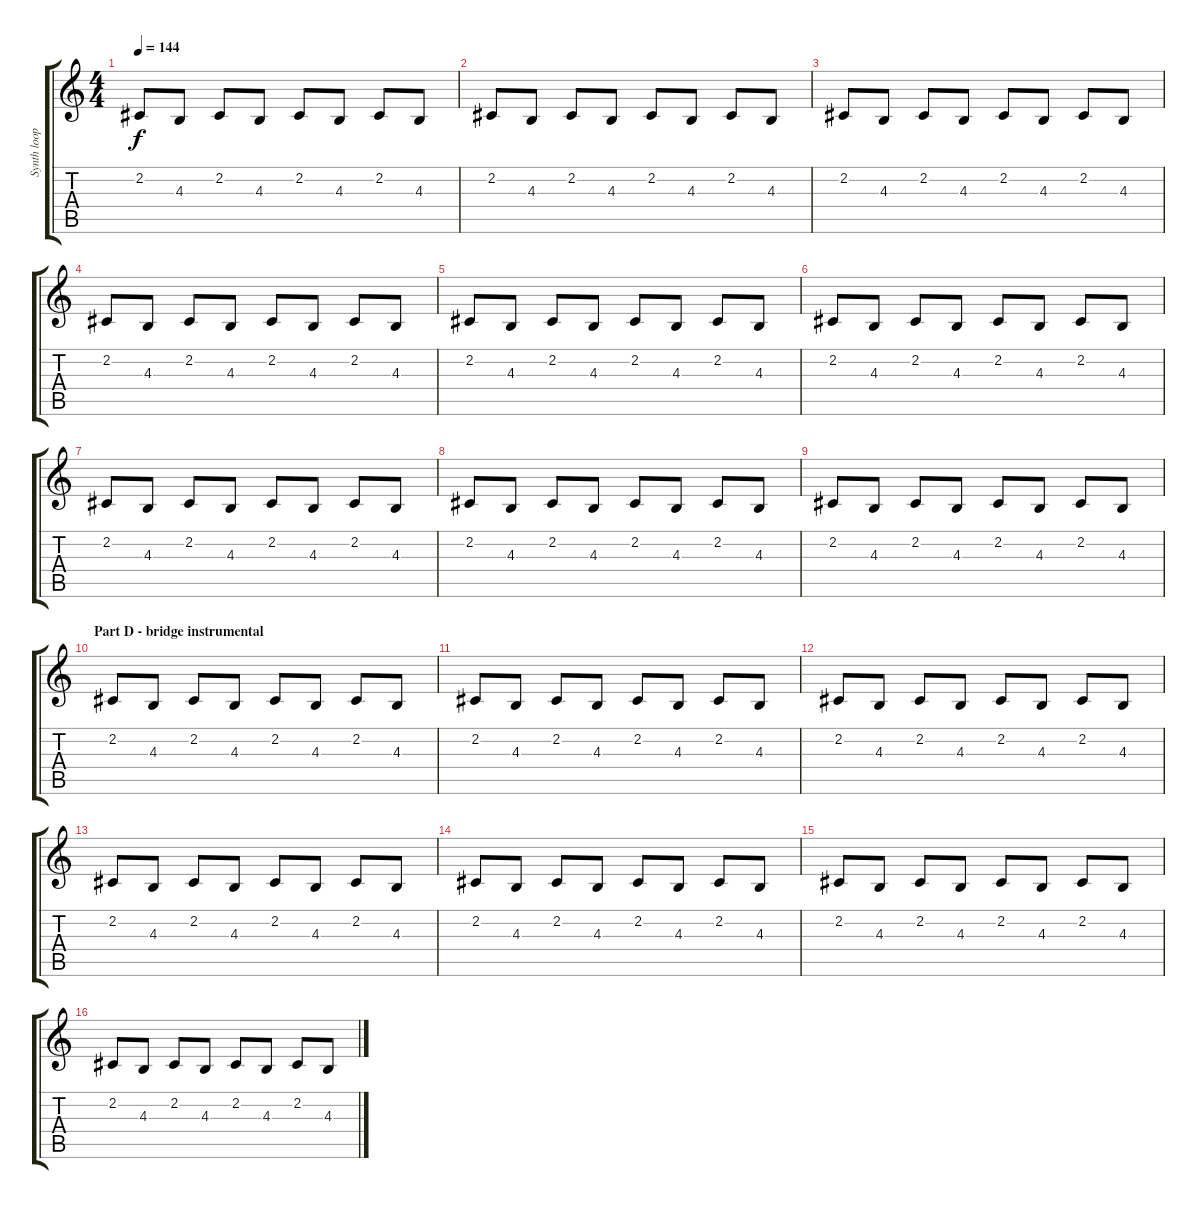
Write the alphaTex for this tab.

\track ("Synth loop 1" "Synth loop") {instrument rockorgan}
\staff {score tabs}
\tuning (E4 B3 G3 D3 A2 E2) {hide}
\ts (4 4)
\tempo 144
\clef g2
\ks c
2.2.8{dy f} 4.3.8 2.2.8 4.3.8 2.2.8 4.3.8 2.2.8 4.3.8 |
2.2.8 4.3.8 2.2.8 4.3.8 2.2.8 4.3.8 2.2.8 4.3.8 |
2.2.8 4.3.8 2.2.8 4.3.8 2.2.8 4.3.8 2.2.8 4.3.8 |
2.2.8 4.3.8 2.2.8 4.3.8 2.2.8 4.3.8 2.2.8 4.3.8 |
2.2.8 4.3.8 2.2.8 4.3.8 2.2.8 4.3.8 2.2.8 4.3.8 |
2.2.8 4.3.8 2.2.8 4.3.8 2.2.8 4.3.8 2.2.8 4.3.8 |
2.2.8 4.3.8 2.2.8 4.3.8 2.2.8 4.3.8 2.2.8 4.3.8 |
2.2.8 4.3.8 2.2.8 4.3.8 2.2.8 4.3.8 2.2.8 4.3.8 |
2.2.8 4.3.8 2.2.8 4.3.8 2.2.8 4.3.8 2.2.8 4.3.8 |
\section ("" "Part D - bridge instrumental")
2.2.8 4.3.8 2.2.8 4.3.8 2.2.8 4.3.8 2.2.8 4.3.8 |
2.2.8 4.3.8 2.2.8 4.3.8 2.2.8 4.3.8 2.2.8 4.3.8 |
2.2.8 4.3.8 2.2.8 4.3.8 2.2.8 4.3.8 2.2.8 4.3.8 |
2.2.8 4.3.8 2.2.8 4.3.8 2.2.8 4.3.8 2.2.8 4.3.8 |
2.2.8 4.3.8 2.2.8 4.3.8 2.2.8 4.3.8 2.2.8 4.3.8 |
2.2.8 4.3.8 2.2.8 4.3.8 2.2.8 4.3.8 2.2.8 4.3.8 |
2.2.8 4.3.8 2.2.8 4.3.8 2.2.8 4.3.8 2.2.8 4.3.8
